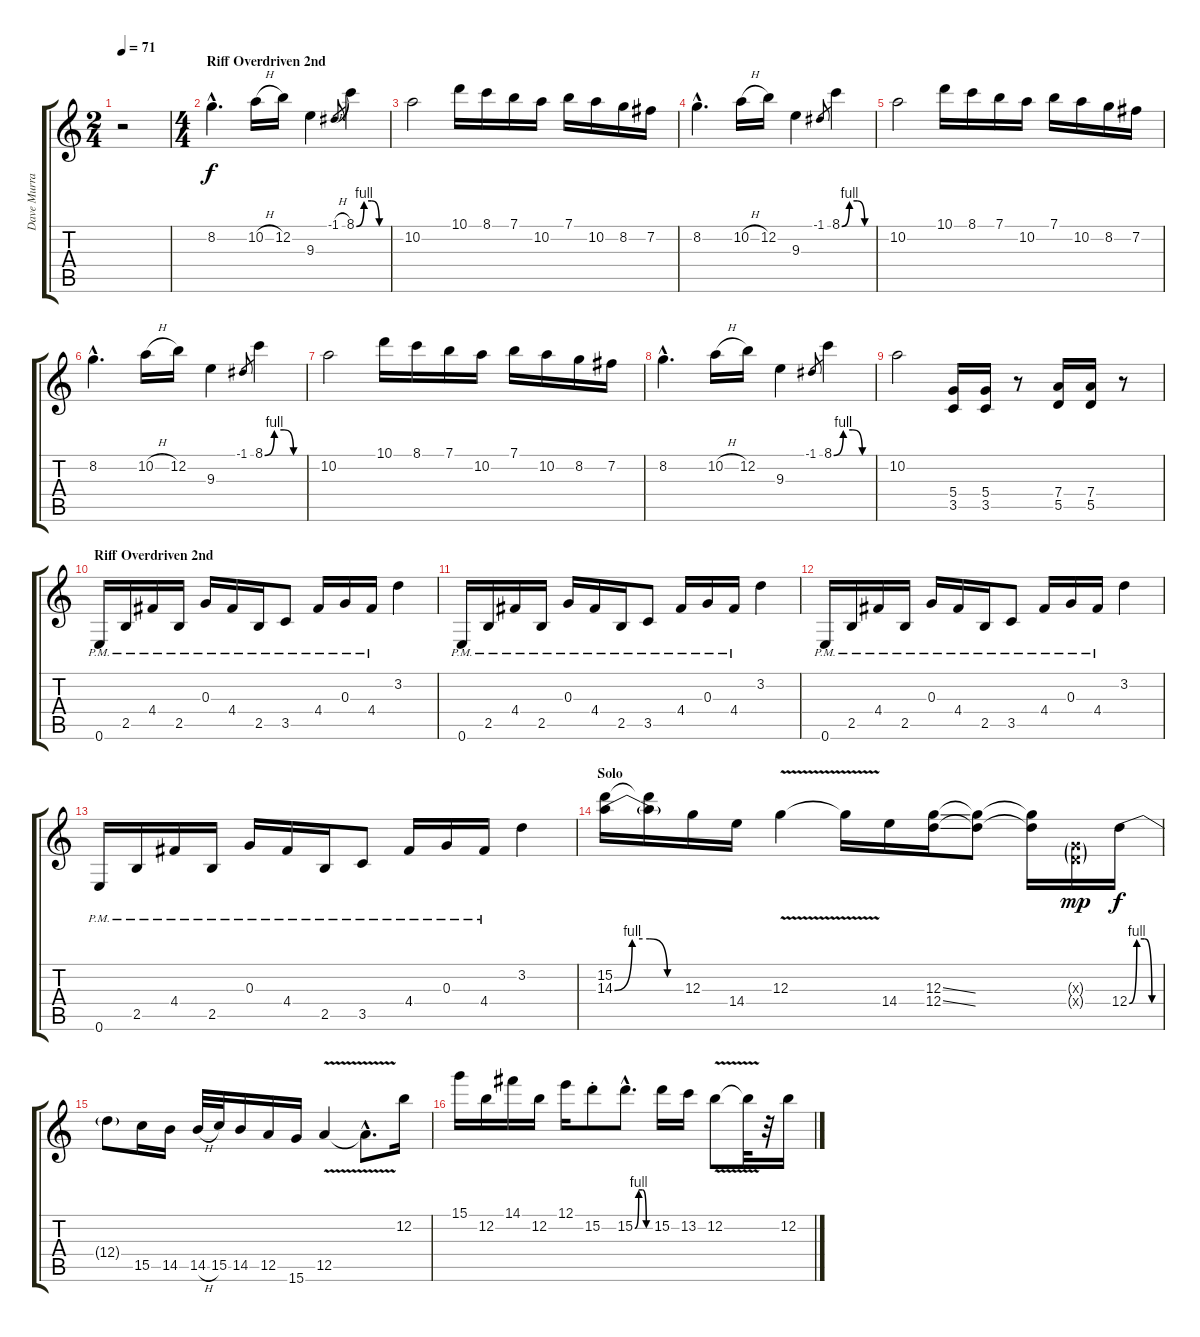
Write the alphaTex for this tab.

\track ("Dave Murray (lead)" "Dave Murra") {instrument distortionguitar}
\staff {score tabs}
\tuning (E4 B3 G3 D3 A2 E2) {hide}
\ts (2 4)
\tempo 71
\clef g2
\ks c
r.2{dy f} |
\ts (4 4)
\section ("" "Riff Overdriven 2nd")
8.2{hac}.4{d instrument overdrivenguitar} 10.2{h}.16 12.2.16 9.3.4 -1.1{h}.8{gr} 8.1{be (custom 0 0 15 4 30 4 45 0 60 0)}.4 |
10.2.2 10.1.16 8.1.16 7.1.16 10.2.16 7.1.16 10.2.16 8.2.16 7.2.16 |
8.2{hac}.4{d} 10.2{h}.16 12.2.16 9.3.4 -1.1.8{gr} 8.1{be (custom 0 0 15 4 30 4 45 0 60 0)}.4 |
10.2.2 10.1.16 8.1.16 7.1.16 10.2.16 7.1.16 10.2.16 8.2.16 7.2.16 |
8.2{hac}.4{d} 10.2{h}.16 12.2.16 9.3.4 -1.1.8{gr} 8.1{be (custom 0 0 15 4 30 4 45 0 60 0)}.4 |
10.2.2 10.1.16 8.1.16 7.1.16 10.2.16 7.1.16 10.2.16 8.2.16 7.2.16 |
8.2{hac}.4{d} 10.2{h}.16 12.2.16 9.3.4 -1.1.8{gr} 8.1{be (custom 0 0 15 4 30 4 45 0 60 0)}.4 |
10.2.2 (5.4 3.5).16{instrument distortionguitar} (5.4 3.5).16 r.8 (7.4 5.5).16 (7.4 5.5).16 r.8 |
\section ("" "Riff Overdriven 2nd")
0.6{pm}.16 2.5{pm}.16 4.4{pm}.16 2.5{pm}.16 0.3{pm}.16 4.4{pm}.16 2.5{pm}.16 3.5{pm}.8 4.4{pm}.16 0.3{pm}.16 4.4{pm}.16 3.2.4 |
0.6{pm}.16 2.5{pm}.16 4.4{pm}.16 2.5{pm}.16 0.3{pm}.16 4.4{pm}.16 2.5{pm}.16 3.5{pm}.8 4.4{pm}.16 0.3{pm}.16 4.4{pm}.16 3.2.4 |
0.6{pm}.16 2.5{pm}.16 4.4{pm}.16 2.5{pm}.16 0.3{pm}.16 4.4{pm}.16 2.5{pm}.16 3.5{pm}.8 4.4{pm}.16 0.3{pm}.16 4.4{pm}.16 3.2.4 |
0.6{pm}.16 2.5{pm}.16 4.4{pm}.16 2.5{pm}.16 0.3{pm}.16 4.4{pm}.16 2.5{pm}.16 3.5{pm}.8 4.4{pm}.16 0.3{pm}.16 4.4{pm}.16 3.2.4 |
\section ("" "Solo")
(15.2 14.3{be (custom 0 0 15 4 30 4 45 0 60 0)}).16{volume 16 balance 8 instrument distortionguitar} (15.2{t} 14.3{t}).16 12.3.16 14.4.16 12.3{v}.4 12.3{t}.16 14.4.16 (12.3{ss} 12.4{ss}).16 (12.3{t} 12.4{t}).8 (12.3{t} 12.4{t}).16 (0.3{g x} 0.4{g x}).16{dy mp} 12.4{be (custom 0 0 15 4 30 4 45 0 60 0)}.16{dy f} |
12.4{t}.8 15.5.16 14.5.16 14.5{h}.32 15.5.32 14.5.16 12.5.16 15.6.16 12.5{v}.4 12.5{hac t}.8{d} 12.2.16 |
15.1.16 12.2.16 14.1.16 12.2.16 12.1.16 15.2{st}.8 15.2{be (custom 0 0 15 4 30 4 45 0 60 0) hac}.8{d} 15.2.16 13.2.16 12.2{v}.8 12.2{t}.32 r.32 12.2.16
